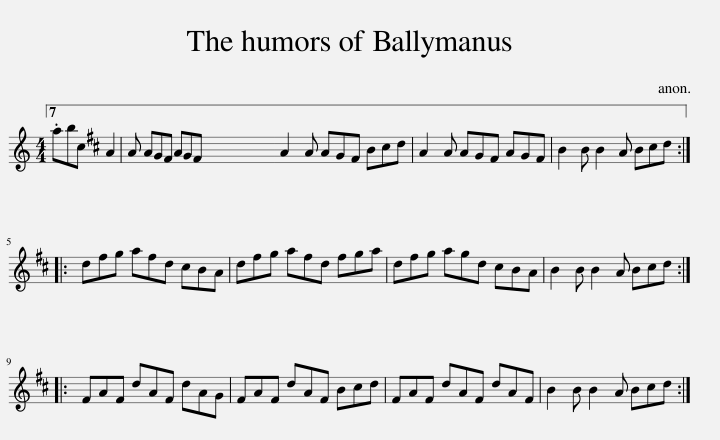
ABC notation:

X:1
L:1/8
M:4/4
I:linebreak $
K:C
V:1 treble
V:1
 .abc A2 A AG^F AGF | A2 A AG^F B^cd | A2 A AG^F AGF | B2 B B2 A B^cd ::$ d^fg afd ^cBA | %5
 d^fg afd fga | d^fg agd ^cBA | B2 B B2 A B^cd ::$ ^FAF dAF dAG | ^FAF dAF B^cd | %10
 ^FAF dAF dAF | B2 B B2 A B^cd :| %12
